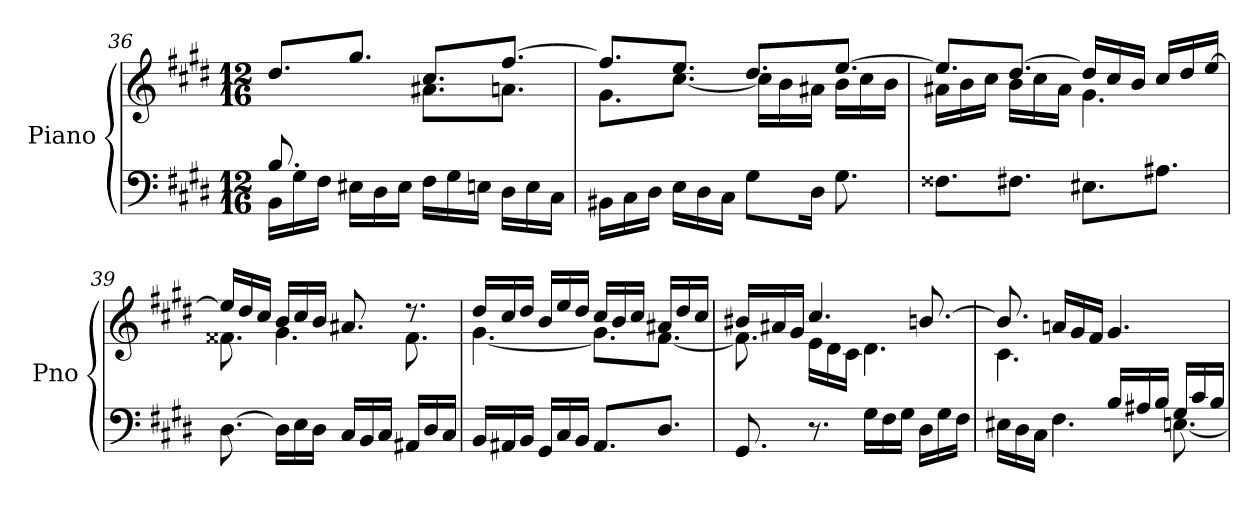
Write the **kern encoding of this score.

**kern	**kern
*part1	*part1
*staff2	*staff1
*I"Piano	*
*I'Pno	*
*clefF4	*clefG2
*k[f#c#g#d#]	*k[f#c#g#d#]
*M12/16	*M12/16
=36	=36
*^	*^
8.B/L	16BB\LL	8.dd#/L	8.ryy
.	16G#\	.	.
.	16F#\JJ	.	.
2ryy	16E#X\LL	8.gg#/J	8.b\J
.	16D#\	.	.
.	16E#\JJ	.	.
.	16F#\LL	8.cc#/L	8.a#X\L
.	16G#\	.	.
.	16En\JJ	.	.
.	16D#\LL	[8.ff#/J	8.an\J
.	16E\	.	.
16ryy	16C#\JJ	.	.
*v	*v	*	*
!!LO:LB:g=z	!!
=37	=37	=37
16BB#X\LL	8.ff#/L]	8.g#\L
16C#\	.	.
16D#\JJ	.	.
16E\LL	8.ee/J	[8.cc#\J
16D#\	.	.
16C#\JJ	.	.
8G#\L	8.dd#/L	16cc#\LL]
.	.	16b\
16D#\Jk	.	16a#X\JJ
8.G#\	[8.ee/J	16b\LL
.	.	16cc#\
.	.	16b\JJ
=38	=38	=38
8.F##X\L	8.ee/L]	16a#X\LL
.	.	16b\
.	.	16cc#\JJ
8.F#X\J	[8.dd#/J	16b\LL
.	.	16cc#\
.	.	16a#\JJ
8.E#X\L	16dd#/LL]	4.g#\
.	16cc#/	.
.	16b/JJ	.
8.A#X\J	16cc#/LL	.
.	16dd#/	.
.	[16ee/JJ	.
=39	=39	=39
[8.D#\	16ee/LL]	8.f##X\
.	16dd#/	.
.	16cc#/JJ	.
16D#\LL]	16b/LL	4.g#\
16E\	16cc#/	.
16D#\JJ	16b/JJ	.
16C#/LL	8.a#X/	.
16BB/	.	.
16C#/JJ	.	.
16AA#X/LL	8.r	8.f##\
16D#/	.	.
16C#/JJ	.	.
!!LO:LB:g=z	!!
=40	=40	=40
16BB/LL	16dd#/LL	[4.g#\
16AA#X/	16cc#/	.
16BB/JJ	16dd#/JJ	.
16GG#/LL	16b/LL	.
16C#/	16ee/	.
16BB/JJ	16dd#/JJ	.
8.AA#/L	16cc#/LL	8.g#\L]
.	16b/	.
.	16cc#/JJ	.
8.D#/J	16a#X/LL	[8.f#\J
.	16dd#/	.
.	16cc#/JJ	.
=41	=41	=41
8.GG#/	16b#X/LL	8.f#\]
.	16a#X/	.
.	16g#/JJ	.
8.r	4.cc#/	16e\LL
.	.	16d#\
.	.	16c#\JJ
16G#\LL	.	4.d#\
16F#\	.	.
16G#\JJ	.	.
16D#\LL	[8.bn/	.
16G#\	.	.
16F#\JJ	.	.
=42	=42	=42
*^	*	*
16E#X\LL	8.ryy	8.b/]	4.c#\
16D#\	.	.	.
16C#\JJ	.	.	.
8.ryy	4.F#\	16an/LL	.
.	.	16g#/	.
.	.	16f#/JJ	.
16B/LL	.	4.g#/	4.ryy
16A#X/	.	.	.
16B/JJ	.	.	.
16G#/LL	[8.En\	.	.
16c#/	.	.	.
16B/JJ	.	.	.
*v	*v	*	*
*	*v	*v
=	=
*-	*-
